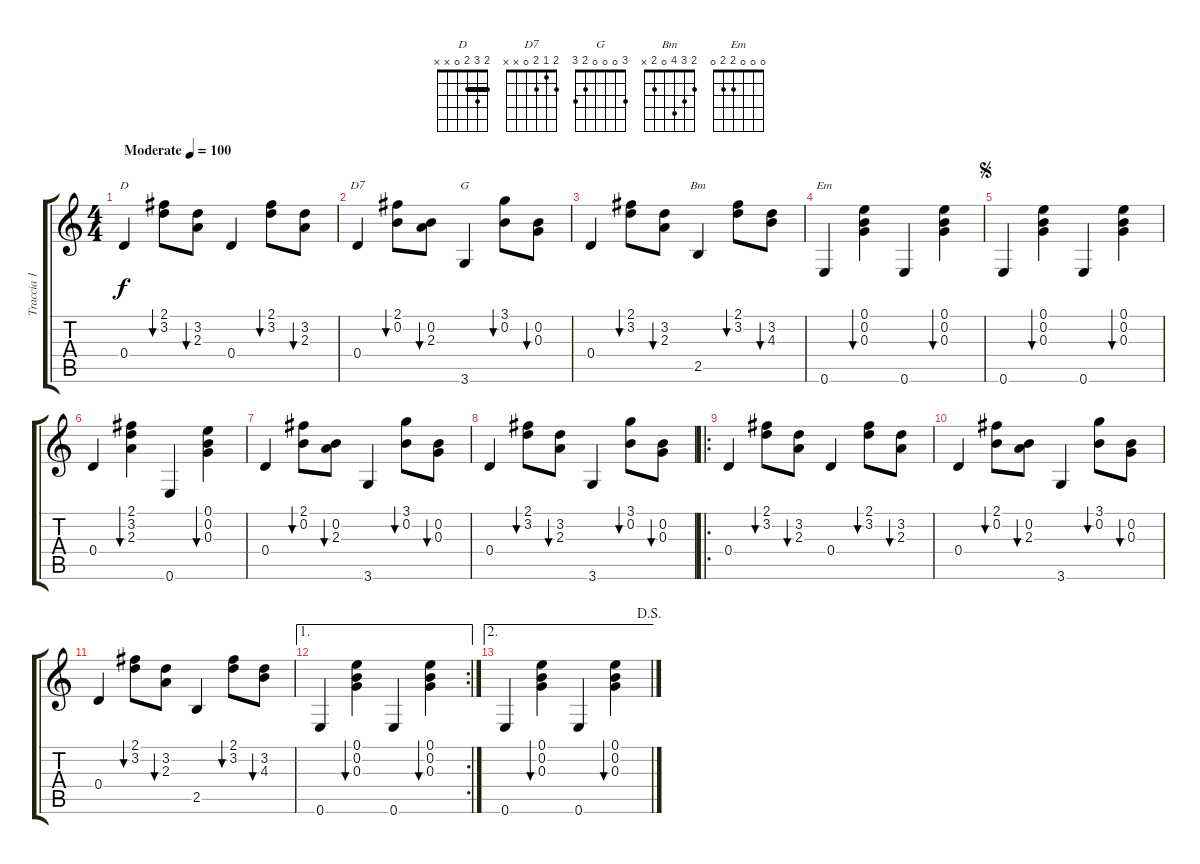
\track ("Traccia 1" "Traccia 1") {instrument acousticguitarsteel}
\staff {score tabs}
\tuning (E4 B3 G3 D3 A2 E2) {hide}
\chord ("D" 2 3 2 0 x x) {barre 2}
\chord ("D7" 2 1 2 0 x x)
\chord ("G" 3 0 0 0 2 3)
\chord ("Bm" 2 3 4 0 2 x)
\chord ("Em" 0 0 0 2 2 0)
\ts (4 4)
\tempo (100 "Moderate")
\clef g2
\ks c
0.4.4{ch "D" dy f instrument acousticguitarsteel} (2.1 3.2).8{bu 480} (3.2 2.3).8{bu 480} 0.4.4 (2.1 3.2).8{bu 60} (3.2 2.3).8{bu 60} |
0.4.4{ch "D7"} (2.1 0.2).8{bu 480} (0.2 2.3).8{bu 480} 3.6.4{ch "G"} (3.1 0.2).8{bu 480} (0.2 0.3).8{bu 480} |
0.4.4 (2.1 3.2).8{bu 480} (3.2 2.3).8{bu 480} 2.5.4{ch "Bm"} (2.1 3.2).8{bu 480} (3.2 4.3).8{bu 480} |
0.6.4{ch "Em"} (0.1 0.2 0.3).4{bu 240} 0.6.4 (0.1 0.2 0.3).4{bu 240} |
\jump segno
0.6.4 (0.1 0.2 0.3).4{bu 240} 0.6.4 (0.1 0.2 0.3).4{bu 240} |
0.4.4 (2.1 3.2 2.3).4{bu 240} 0.6.4 (0.1 0.2 0.3).4{bu 240} |
0.4.4 (2.1 0.2).8{bu 480} (0.2 2.3).8{bu 480} 3.6.4 (3.1 0.2).8{bu 480} (0.2 0.3).8{bu 480} |
0.4.4 (2.1 3.2).8{bu 480} (3.2 2.3).8{bu 480} 3.6.4 (3.1 0.2).8{bu 480} (0.2 0.3).8{bu 480} |
\ro
0.4.4 (2.1 3.2).8{bu 480} (3.2 2.3).8{bu 480} 0.4.4 (2.1 3.2).8{bu 60} (3.2 2.3).8{bu 60} |
0.4.4 (2.1 0.2).8{bu 480} (0.2 2.3).8{bu 480} 3.6.4 (3.1 0.2).8{bu 480} (0.2 0.3).8{bu 480} |
0.4.4 (2.1 3.2).8{bu 480} (3.2 2.3).8{bu 480} 2.5.4 (2.1 3.2).8{bu 480} (3.2 4.3).8{bu 480} |
\ae 1
\rc 2
0.6.4 (0.1 0.2 0.3).4{bu 240} 0.6.4 (0.1 0.2 0.3).4{bu 240} |
\ae 2
\jump dalsegno
0.6.4 (0.1 0.2 0.3).4{bu 240} 0.6.4 (0.1 0.2 0.3).4{bu 240}
